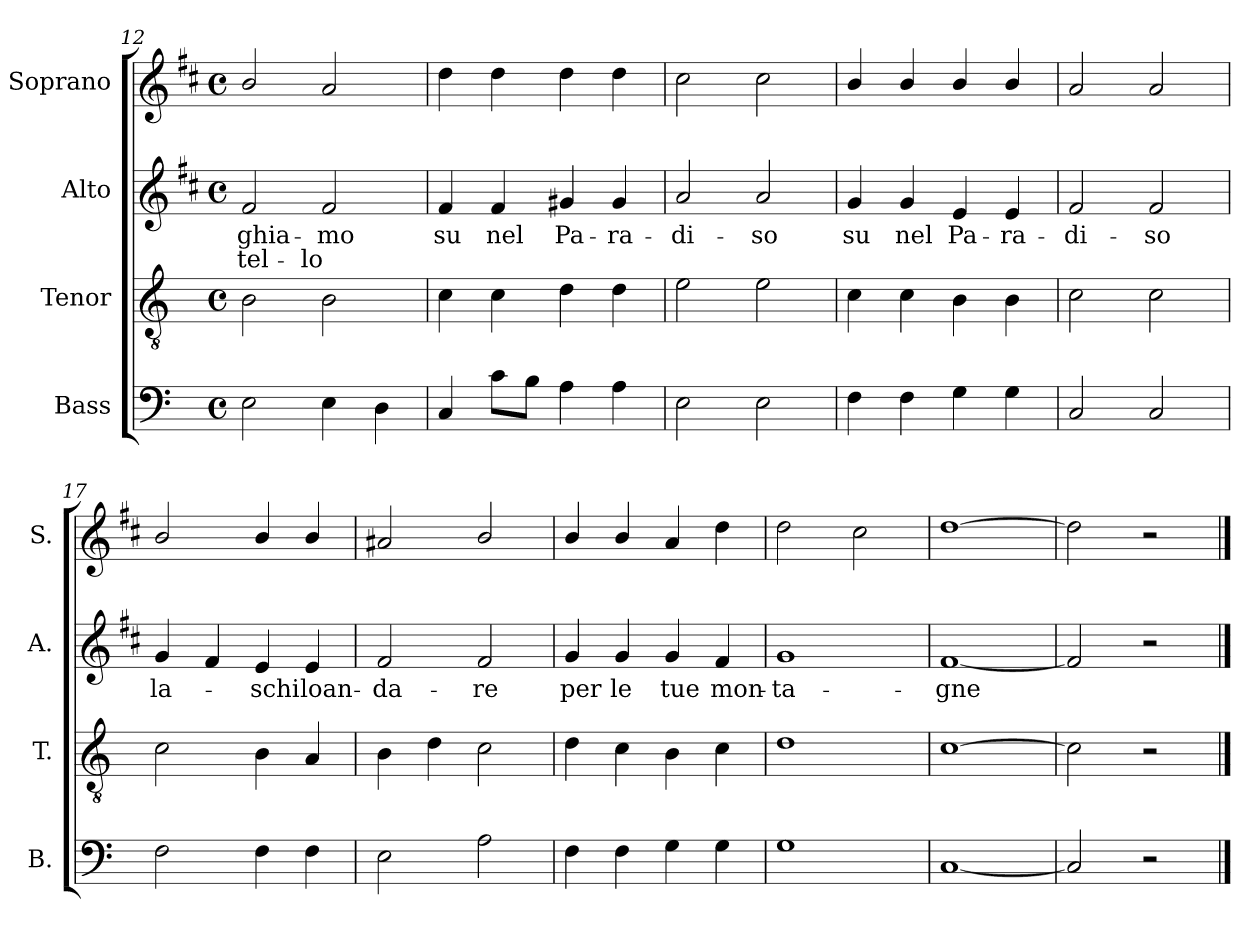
**kern	**kern	**kern	**text	**text	**kern
*part4	*part3	*part2	*part2	*part2	*part1
*staff4	*staff3	*staff2	*staff2	*staff2	*staff1
*I"Bass	*I"Tenor	*I"Alto	*	*	*I"Soprano
*I'B.	*I'T.	*I'A.	*	*	*I'S.
!!LO:LB:g=z
*clefF4	*clefGv2	*clefG2	*	*	*clefG2
*	*	*ITrd1c2	*	*	*ITrd1c2
*k[]	*k[]	*k[]	*	*	*k[]
*M4/4	*M4/4	*M4/4	*	*	*M4/4
*met(c)	*met(c)	*met(c)	*	*	*met(c)
=12	=12	=12	=12	=12	=12
!	!	!	!LO:LY:b	!LO:LY:b	!
2E\	2B\	2e/	-ghia-	-tel-	2a/
!	!	!	!LO:LY:b	!LO:LY:b	!
4E\	2B\	2e/	-mo	-lo	2g/
4D\	.	.	.	.	.
=13	=13	=13	=13	=13	=13
!	!	!	!LO:LY:b	!	!
4C/	4c\	4e/	su	.	4cc\
!	!	!	!LO:LY:b	!	!
8c\L	4c\	4e/	nel	.	4cc\
8B\J	.	.	.	.	.
!	!	!	!LO:LY:b	!	!
4A\	4d\	4f#X/	Pa-	.	4cc\
!	!	!	!LO:LY:b	!	!
4A\	4d\	4f#/	-ra-	.	4cc\
=14	=14	=14	=14	=14	=14
!	!	!	!LO:LY:b	!	!
2E\	2e\	2g/	-di-	.	2b\
!	!	!	!LO:LY:b	!	!
2E\	2e\	2g/	-so	.	2b\
=15	=15	=15	=15	=15	=15
!	!	!	!LO:LY:b	!	!
4F\	4c\	4f/	su	.	4a/
!	!	!	!LO:LY:b	!	!
4F\	4c\	4f/	nel	.	4a/
!	!	!	!LO:LY:b	!	!
4G\	4B\	4d/	Pa-	.	4a/
!	!	!	!LO:LY:b	!	!
4G\	4B\	4d/	-ra-	.	4a/
=16	=16	=16	=16	=16	=16
!	!	!	!LO:LY:b	!	!
2C/	2c\	2e/	-di-	.	2g/
!	!	!	!LO:LY:b	!	!
2C/	2c\	2e/	-so	.	2g/
=17	=17	=17	=17	=17	=17
!	!	!	!LO:LY:b	!	!
2F\	2c\	4f/	la-	.	2a/
.	.	4e/	.	.	.
!	!	!	!LO:LY:b	!	!
4F\	4B\	4d/	-schi	.	4a/
!	!	!	!LO:LY:b	!	!
4F\	4A/	4d/	loan-	.	4a/
=18	=18	=18	=18	=18	=18
!	!	!	!LO:LY:b	!	!
2E\	4B\	2e/	-da-	.	2g#X/
.	4d\	.	.	.	.
!	!	!	!LO:LY:b	!	!
2A\	2c\	2e/	-re	.	2a/
!!LO:PB:g=z
=19	=19	=19	=19	=19	=19
!	!	!	!LO:LY:b	!	!
4F\	4d\	4f/	per	.	4a/
!	!	!	!LO:LY:b	!	!
4F\	4c\	4f/	le	.	4a/
!	!	!	!LO:LY:b	!	!
4G\	4B\	4f/	tue	.	4g/
!	!	!	!LO:LY:b	!	!
4G\	4c\	4e/	mon-	.	4cc\
=20	=20	=20	=20	=20	=20
!	!	!	!LO:LY:b	!	!
1G	1d	1f	-ta-	.	2cc\
.	.	.	.	.	2b\
=21	=21	=21	=21	=21	=21
!	!	!	!LO:LY:b	!	!
[1C	[1c	[1e	gne	.	[1cc
=22	=22	=22	=22	=22	=22
2C/]	2c\]	2e/]	.	.	2cc\]
2r	2r	2r	.	.	2r
==	==	==	==	==	==
*-	*-	*-	*-	*-	*-
